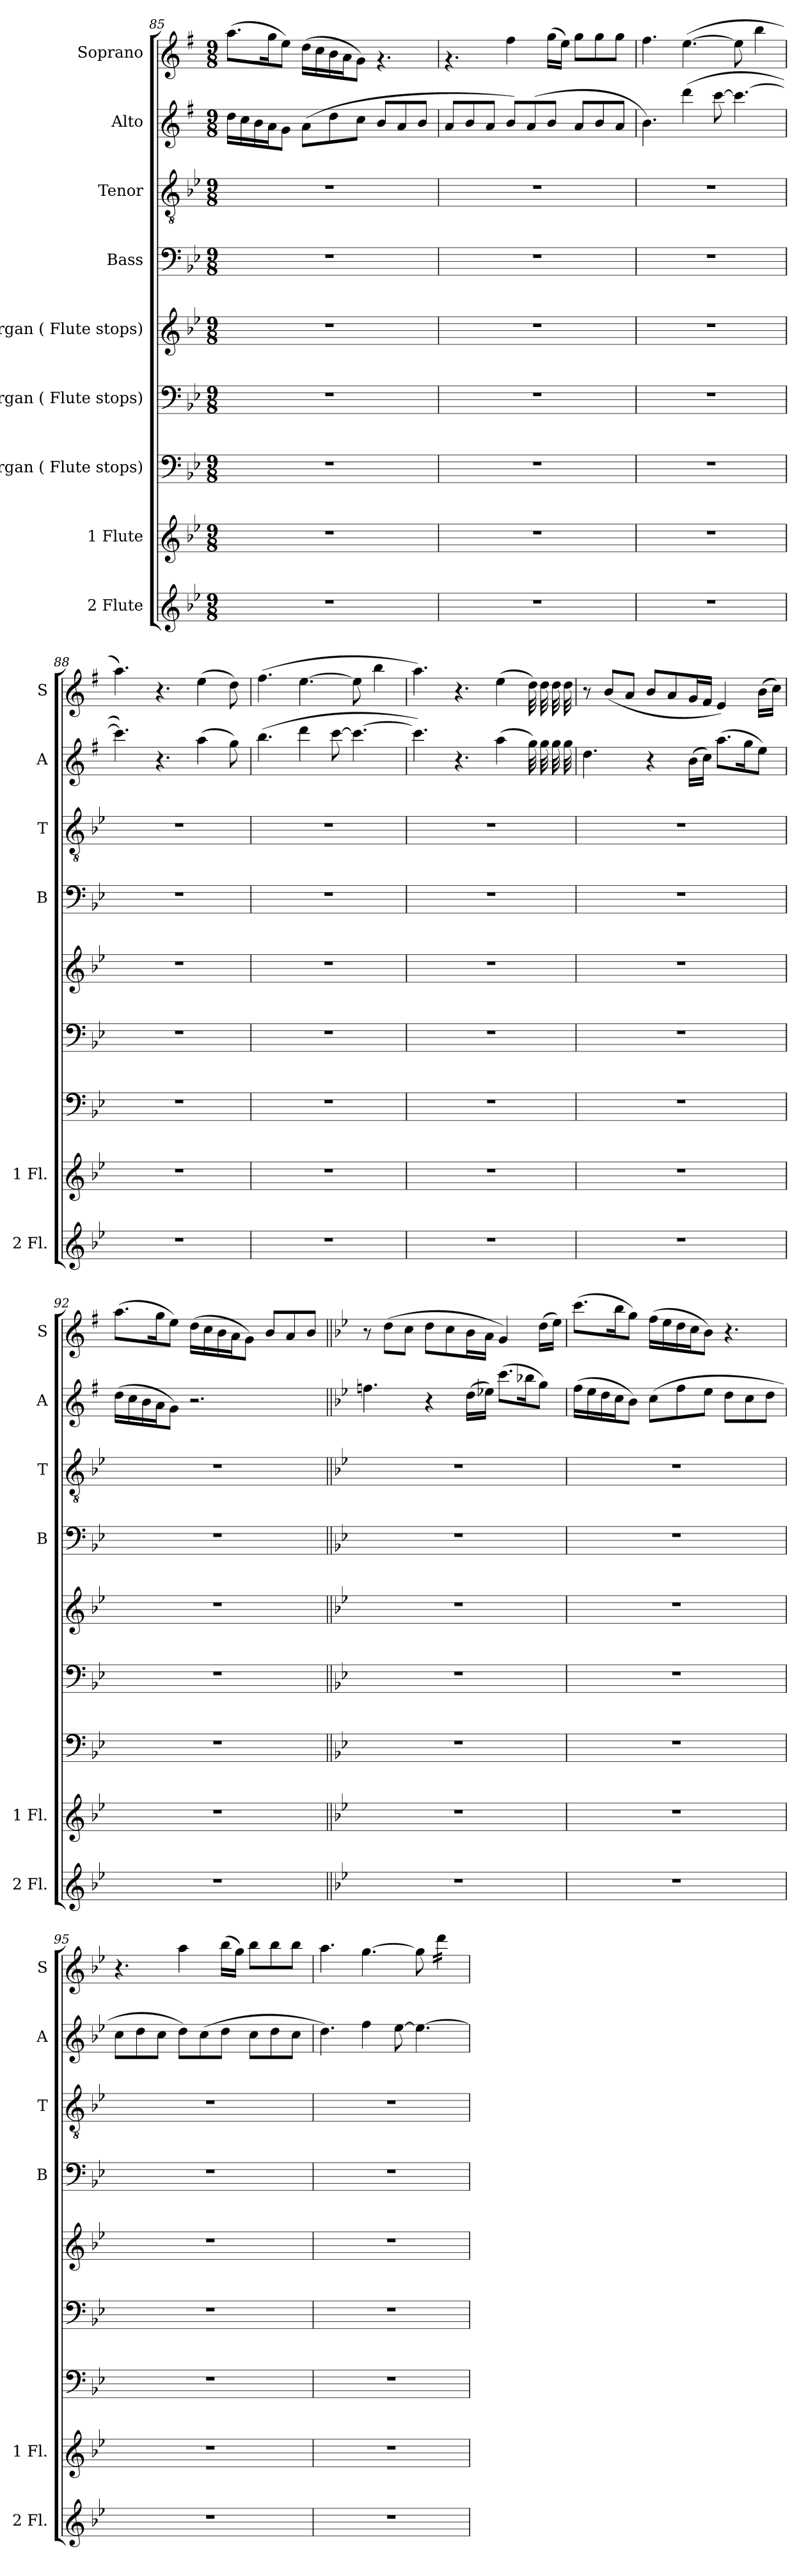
**kern	**kern	**kern	**kern	**kern	**kern	**kern	**kern	**kern
*part9	*part8	*part7	*part6	*part5	*part4	*part3	*part2	*part1
*staff9	*staff8	*staff7	*staff6	*staff5	*staff4	*staff3	*staff2	*staff1
*I"2 Flute	*I"1 Flute	*I"Organ ( Flute stops)	*I"Organ ( Flute stops)	*I"Organ ( Flute stops)	*I"Bass	*I"Tenor	*I"Alto	*I"Soprano
*I'2 Fl.	*I'1 Fl.	*	*	*	*I'B	*I'T	*I'A	*I'S
!!LO:PB:g=z
*clefG2	*clefG2	*clefF4	*clefF4	*clefG2	*clefF4	*clefGv2	*clefG2	*clefG2
*	*	*	*	*	*	*ITrd-2c-3	*	*
*k[b-e-]	*k[b-e-]	*k[b-e-]	*k[b-e-]	*k[b-e-]	*k[b-e-]	*k[b-e-a-d-g-]	*k[f#]	*k[f#]
*B-:	*B-:	*B-:	*B-:	*B-:	*B-:	*D-:	*G:	*G:
*M9/8	*M9/8	*M9/8	*M9/8	*M9/8	*M9/8	*M9/8	*M9/8	*M9/8
=85	=85	=85	=85	=85	=85	=85	=85	=85
8%9r	8%9r	8%9r	8%9r	8%9r	8%9r	8%9r	16dd\LL	(>8.aa\L
.	.	.	.	.	.	.	16cc\	.
.	.	.	.	.	.	.	16b\	.
.	.	.	.	.	.	.	16a\J	16gg\k
.	.	.	.	.	.	.	8g\J	8ee\J)
.	.	.	.	.	.	.	(>8a\L	(>16dd\LL
.	.	.	.	.	.	.	.	16cc\
.	.	.	.	.	.	.	8dd\	16b\
.	.	.	.	.	.	.	.	16a\J
.	.	.	.	.	.	.	8cc\J	8g\J)
.	.	.	.	.	.	.	8b/L	4.rg
.	.	.	.	.	.	.	8a/	.
.	.	.	.	.	.	.	8b/J	.
=86	=86	=86	=86	=86	=86	=86	=86	=86
8%9r	8%9r	8%9r	8%9r	8%9r	8%9r	8%9r	8a/L	4.rg
.	.	.	.	.	.	.	8b/	.
.	.	.	.	.	.	.	8a/J	.
.	.	.	.	.	.	.	8b/L)	4ff#\
.	.	.	.	.	.	.	(>8a/	.
.	.	.	.	.	.	.	8b/J	(>16gg\LL
.	.	.	.	.	.	.	.	16ee\JJ)
.	.	.	.	.	.	.	8a/L	8gg\L
.	.	.	.	.	.	.	8b/	8gg\
.	.	.	.	.	.	.	8a/J	8gg\J
=87	=87	=87	=87	=87	=87	=87	=87	=87
8%9r	8%9r	8%9r	8%9r	8%9r	8%9r	8%9r	4.b\)	4.ff#\
.	.	.	.	.	.	.	(<4ddd\	(>[>4.ee\
.	.	.	.	.	.	.	[>8ccc\	.
.	.	.	.	.	.	.	4.ccc\_	8ee\]
.	.	.	.	.	.	.	.	4bb\
!!LO:LB:g=z
=88	=88	=88	=88	=88	=88	=88	=88	=88
8%9r	8%9r	8%9r	8%9r	8%9r	8%9r	8%9r	4.ccc\])	4.aa\)
.	.	.	.	.	.	.	4.r	4.r
.	.	.	.	.	.	.	(>4aa\	(>4ee\
.	.	.	.	.	.	.	8gg\)	8dd\)
=89	=89	=89	=89	=89	=89	=89	=89	=89
8%9r	8%9r	8%9r	8%9r	8%9r	8%9r	8%9r	(>4.bb\	(>4.ff#\
.	.	.	.	.	.	.	4ddd\	[>4.ee\
.	.	.	.	.	.	.	[>8ccc\	.
.	.	.	.	.	.	.	4.ccc\_	8ee\]
.	.	.	.	.	.	.	.	4bb\
=90	=90	=90	=90	=90	=90	=90	=90	=90
8%9r	8%9r	8%9r	8%9r	8%9r	8%9r	8%9r	4.ccc\])	4.aa\)
.	.	.	.	.	.	.	4.r	4.r
.	.	.	.	.	.	.	(>4aa\	(>4ee\
*	*	*	*	*	*	*	*tremolo	*
*	*	*	*	*	*	*	*	*tremolo
.	.	.	.	.	.	.	32gg\)	32dd\)
.	.	.	.	.	.	.	32gg\)	32dd\)
.	.	.	.	.	.	.	32gg\)	32dd\)
.	.	.	.	.	.	.	32gg\)	32dd\)
*	*	*	*	*	*	*	*	*Xtremolo
*	*	*	*	*	*	*	*Xtremolo	*
!!LO:LB:g=z
=91	=91	=91	=91	=91	=91	=91	=91	=91
8%9r	8%9r	8%9r	8%9r	8%9r	8%9r	8%9r	4.dd\	8r
.	.	.	.	.	.	.	.	(<8b/L
.	.	.	.	.	.	.	.	8a/J
.	.	.	.	.	.	.	4r	8b/L
.	.	.	.	.	.	.	.	8a/
.	.	.	.	.	.	.	(>16b\LL	16g/L
.	.	.	.	.	.	.	16cc\JJ)	16f#/JJ
.	.	.	.	.	.	.	(>8.aa\L	4e/)
.	.	.	.	.	.	.	16gg\k	.
.	.	.	.	.	.	.	8ee\J)	(>16b\LL
.	.	.	.	.	.	.	.	16cc\JJ)
=92	=92	=92	=92	=92	=92	=92	=92	=92
8%9r	8%9r	8%9r	8%9r	8%9r	8%9r	8%9r	(>16dd\LL	(>8.aa\L
.	.	.	.	.	.	.	16cc\	.
.	.	.	.	.	.	.	16b\	.
.	.	.	.	.	.	.	16a\J	16gg\k
.	.	.	.	.	.	.	8g\J)	8ee\J)
.	.	.	.	.	.	.	2.r	(>16dd\LL
.	.	.	.	.	.	.	.	16cc\
.	.	.	.	.	.	.	.	16b\
.	.	.	.	.	.	.	.	16a\J
.	.	.	.	.	.	.	.	8g\J)
.	.	.	.	.	.	.	.	8b/L
.	.	.	.	.	.	.	.	8a/
.	.	.	.	.	.	.	.	8b/J
=93||	=93||	=93||	=93||	=93||	=93||	=93||	=93||	=93||
*	*	*	*	*	*	*	*k[b-e-]	*k[b-e-]
*	*	*	*	*	*	*	*B-:	*B-:
8%9r	8%9r	8%9r	8%9r	8%9r	8%9r	8%9r	4.ffn\	8r
.	.	.	.	.	.	.	.	(>8dd\L
.	.	.	.	.	.	.	.	8cc\J
.	.	.	.	.	.	.	4r	8dd\L
.	.	.	.	.	.	.	.	8cc\
.	.	.	.	.	.	.	(>16dd\LL	16b-\L
.	.	.	.	.	.	.	16ee-X\JJ)	16a\JJ
.	.	.	.	.	.	.	(>8.ccc\L	4g/)
.	.	.	.	.	.	.	16bb-X\k	.
.	.	.	.	.	.	.	8gg\J)	(>16dd\LL
.	.	.	.	.	.	.	.	16ee-\JJ)
!!LO:LB:g=z
=94	=94	=94	=94	=94	=94	=94	=94	=94
8%9r	8%9r	8%9r	8%9r	8%9r	8%9r	8%9r	(>16ff\LL	(>8.ccc\L
.	.	.	.	.	.	.	16ee-\	.
.	.	.	.	.	.	.	16dd\	.
.	.	.	.	.	.	.	16cc\J	16bb-\k
.	.	.	.	.	.	.	8b-\J)	8gg\J)
.	.	.	.	.	.	.	(>8cc\L	(>16ff\LL
.	.	.	.	.	.	.	.	16ee-\
.	.	.	.	.	.	.	8ff\	16dd\
.	.	.	.	.	.	.	.	16cc\J
.	.	.	.	.	.	.	8ee-\J	8b-\J)
.	.	.	.	.	.	.	8dd\L	4.r
.	.	.	.	.	.	.	8cc\	.
.	.	.	.	.	.	.	8dd\J	.
=95	=95	=95	=95	=95	=95	=95	=95	=95
8%9r	8%9r	8%9r	8%9r	8%9r	8%9r	8%9r	8cc\L	4.r
.	.	.	.	.	.	.	8dd\	.
.	.	.	.	.	.	.	8cc\J	.
.	.	.	.	.	.	.	8dd\L)	4aa\
.	.	.	.	.	.	.	(>8cc\	.
.	.	.	.	.	.	.	8dd\J	(>16bb-\LL
.	.	.	.	.	.	.	.	16gg\JJ)
.	.	.	.	.	.	.	8cc\L	8bb-\L
.	.	.	.	.	.	.	8dd\	8bb-\
.	.	.	.	.	.	.	8cc\J	8bb-\J
=96	=96	=96	=96	=96	=96	=96	=96	=96
8%9r	8%9r	8%9r	8%9r	8%9r	8%9r	8%9r	4.dd\)	4.aa\
.	.	.	.	.	.	.	4ff\	[>4.gg\
.	.	.	.	.	.	.	[>8ee-\	.
.	.	.	.	.	.	.	4.ee-\_	8gg\]
*	*	*	*	*	*	*	*	*tremolo
.	.	.	.	.	.	.	.	16ddd\LL
.	.	.	.	.	.	.	.	16ddd\
.	.	.	.	.	.	.	.	16ddd\
.	.	.	.	.	.	.	.	16ddd\JJ
*	*	*	*	*	*	*	*	*Xtremolo
=	=	=	=	=	=	=	=	=
*-	*-	*-	*-	*-	*-	*-	*-	*-
